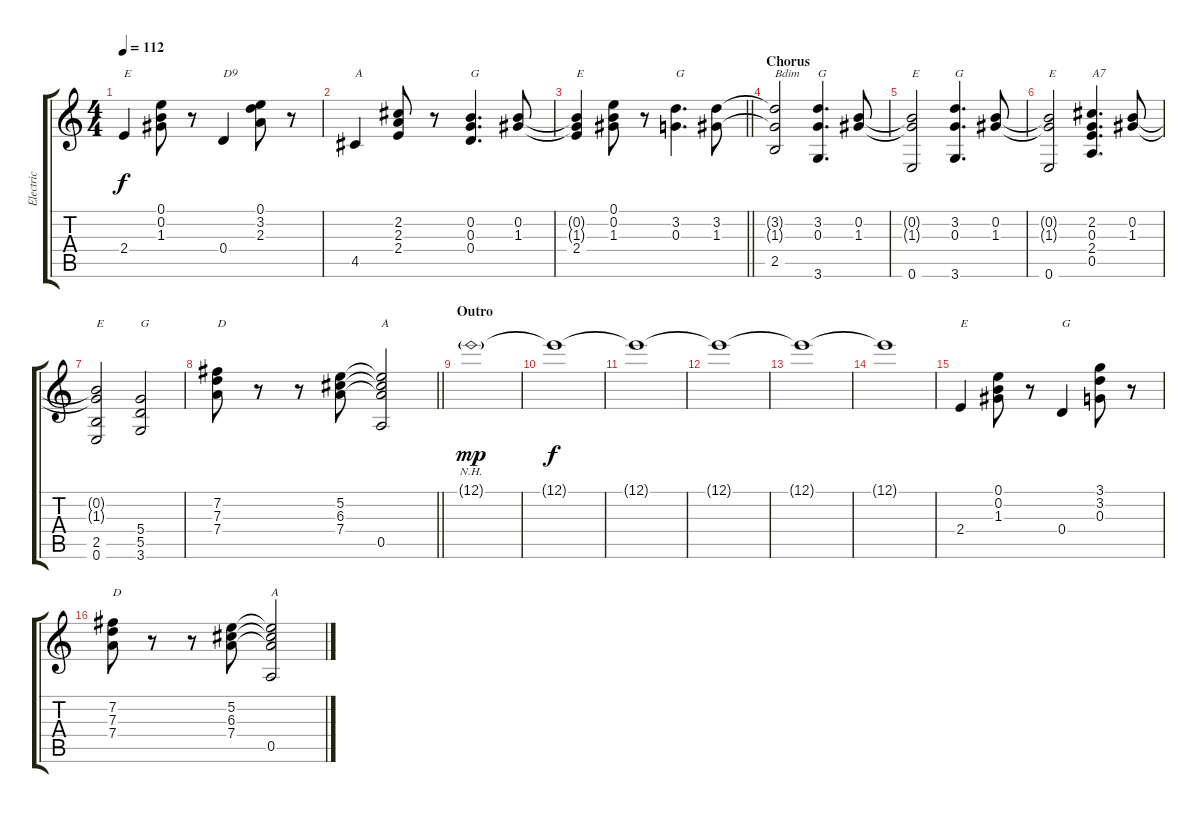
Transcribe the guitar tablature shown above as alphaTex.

\track ("Electric" "Electric") {instrument overdrivenguitar}
\staff {score tabs}
\tuning (E4 B3 G3 D3 A2 E2) {hide}
\ts (4 4)
\tempo 112
\clef g2
\ks c
2.4.4{txt "E" dy f} (0.1 0.2 1.3).8 r.8 0.4.4{txt "D9"} (0.1 3.2 2.3).8 r.8 |
4.5.4{txt "A"} (2.2 2.3 2.4).8 r.8 (0.2 0.3 0.4).4{d txt "G"} (0.2 1.3).8 |
\barLineRight lightlight
(0.2{t} 1.3{t} 2.4).4{txt "E"} (0.1 0.2 1.3).8 r.8 (3.2 0.3).4{d txt "G"} (3.2 1.3).8 |
\section ("" "Chorus")
(3.2{t} 1.3{t} 2.5).2{txt "Bdim"} (3.2 0.3 3.6).4{d txt "G"} (0.2 1.3).8 |
(0.2{t} 1.3{t} 0.6).2{txt "E"} (3.2 0.3 3.6).4{d txt "G"} (0.2 1.3).8 |
(0.2{t} 1.3{t} 0.6).2{txt "E"} (2.2 0.3 2.4 0.5).4{d txt "A7"} (0.2 1.3).8 |
(0.2{t} 1.3{t} 2.5 0.6).2{txt "E"} (5.4 5.5 3.6).2{txt "G"} |
\barLineRight lightlight
(7.2 7.3 7.4).8{txt "D"} r.8 r.8 (5.2 6.3 7.4).8 (5.2{t} 6.3{t} 7.4{t} 0.5).2{txt "A"} |
\section ("" "Outro")
12.1{nh g}.1{dy mp} |
12.1{t}.1{dy f} |
12.1{t}.1 |
12.1{t}.1 |
12.1{t}.1 |
12.1{t}.1 |
2.4.4{txt "E"} (0.1 0.2 1.3).8 r.8 0.4.4{txt "G"} (3.1 3.2 0.3).8 r.8 |
(7.2 7.3 7.4).8{txt "D"} r.8 r.8 (5.2 6.3 7.4).8 (5.2{t} 6.3{t} 7.4{t} 0.5).2{txt "A"}
